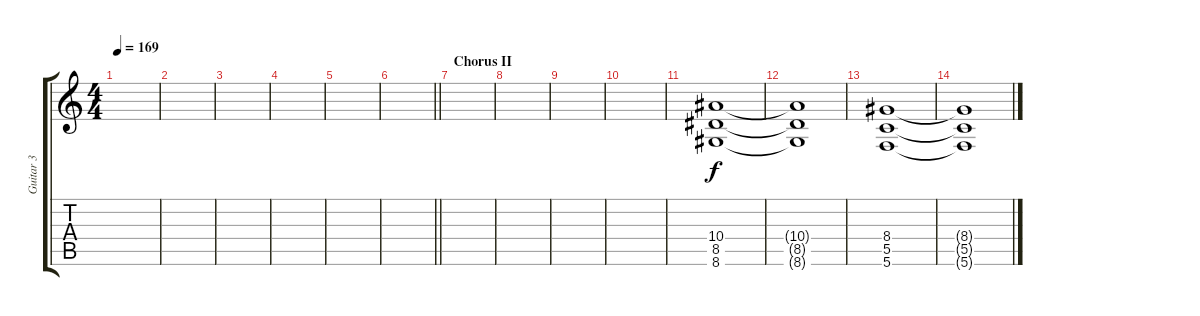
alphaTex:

\track ("Guitar 3" "Guitar 3") {instrument distortionguitar}
\staff {score tabs}
\tuning (D4 A3 F3 C3 G2 C2) {hide}
\ts (4 4)
\tempo 169
\clef g2
\ks c
|
|
|
|
|
\barLineRight lightlight
|
\section ("" "Chorus II")
|
|
|
|
(10.4 8.5 8.6).1 |
(10.4{t} 8.5{t} 8.6{t}).1 |
(8.4 5.5 5.6).1 |
(8.4{t} 5.5{t} 5.6{t}).1
